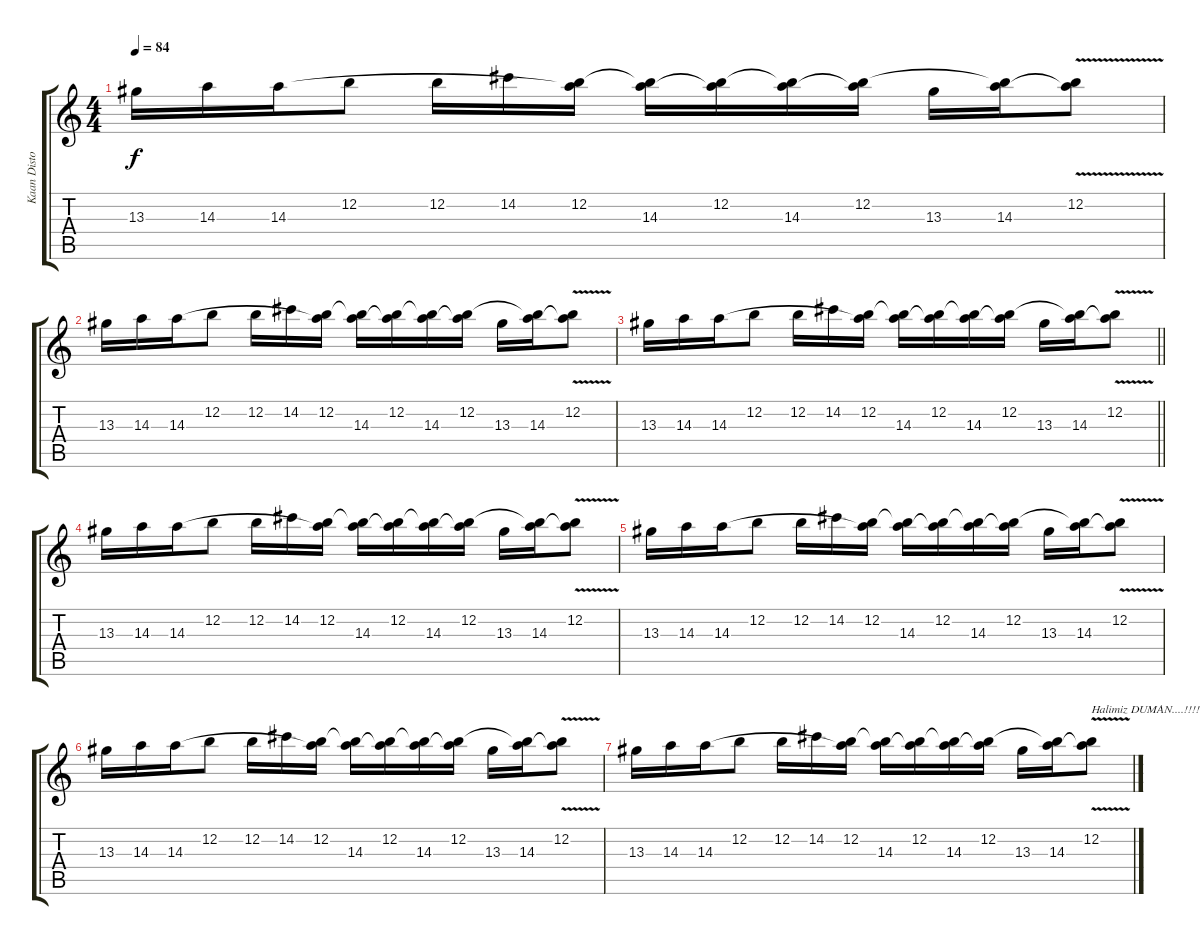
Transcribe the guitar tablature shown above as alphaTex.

\track ("Kaan Distortion" "Kaan Disto") {instrument distortionguitar}
\staff {score tabs}
\tuning (E4 B3 G3 D3 A2 E2) {hide}
\ts (4 4)
\tempo 84
\clef g2
\ks c
13.3.16{dy f} 14.3.16 14.3.16 12.2.8 12.2.16 14.2.16 (12.2 14.3{t}).16 (12.2{t} 14.3).16 (12.2 14.3{t}).16 (12.2{t} 14.3).16 (12.2 14.3{t}).16 13.3.16 (12.2{t} 14.3).16 (12.2{v} 14.3{t}).8 |
13.3.16 14.3.16 14.3.16 12.2.8 12.2.16 14.2.16 (12.2 14.3{t}).16 (12.2{t} 14.3).16 (12.2 14.3{t}).16 (12.2{t} 14.3).16 (12.2 14.3{t}).16 13.3.16 (12.2{t} 14.3).16 (12.2{v} 14.3{t}).8 |
\barLineRight lightlight
13.3.16 14.3.16 14.3.16 12.2.8 12.2.16 14.2.16 (12.2 14.3{t}).16 (12.2{t} 14.3).16 (12.2 14.3{t}).16 (12.2{t} 14.3).16 (12.2 14.3{t}).16 13.3.16 (12.2{t} 14.3).16 (12.2{v} 14.3{t}).8 |
13.3.16 14.3.16 14.3.16 12.2.8 12.2.16 14.2.16 (12.2 14.3{t}).16 (12.2{t} 14.3).16 (12.2 14.3{t}).16 (12.2{t} 14.3).16 (12.2 14.3{t}).16 13.3.16 (12.2{t} 14.3).16 (12.2{v} 14.3{t}).8 |
13.3.16 14.3.16 14.3.16 12.2.8 12.2.16 14.2.16 (12.2 14.3{t}).16 (12.2{t} 14.3).16 (12.2 14.3{t}).16 (12.2{t} 14.3).16 (12.2 14.3{t}).16 13.3.16 (12.2{t} 14.3).16 (12.2{v} 14.3{t}).8 |
13.3.16 14.3.16 14.3.16 12.2.8 12.2.16 14.2.16 (12.2 14.3{t}).16 (12.2{t} 14.3).16 (12.2 14.3{t}).16 (12.2{t} 14.3).16 (12.2 14.3{t}).16 13.3.16 (12.2{t} 14.3).16 (12.2{v} 14.3{t}).8 |
13.3.16 14.3.16 14.3.16 12.2.8 12.2.16 14.2.16 (12.2 14.3{t}).16 (12.2{t} 14.3).16 (12.2 14.3{t}).16 (12.2{t} 14.3).16 (12.2 14.3{t}).16 13.3.16 (12.2{t} 14.3).16 (12.2{v} 14.3{t}).8{txt "Halimiz DUMAN....!!!!  "}
